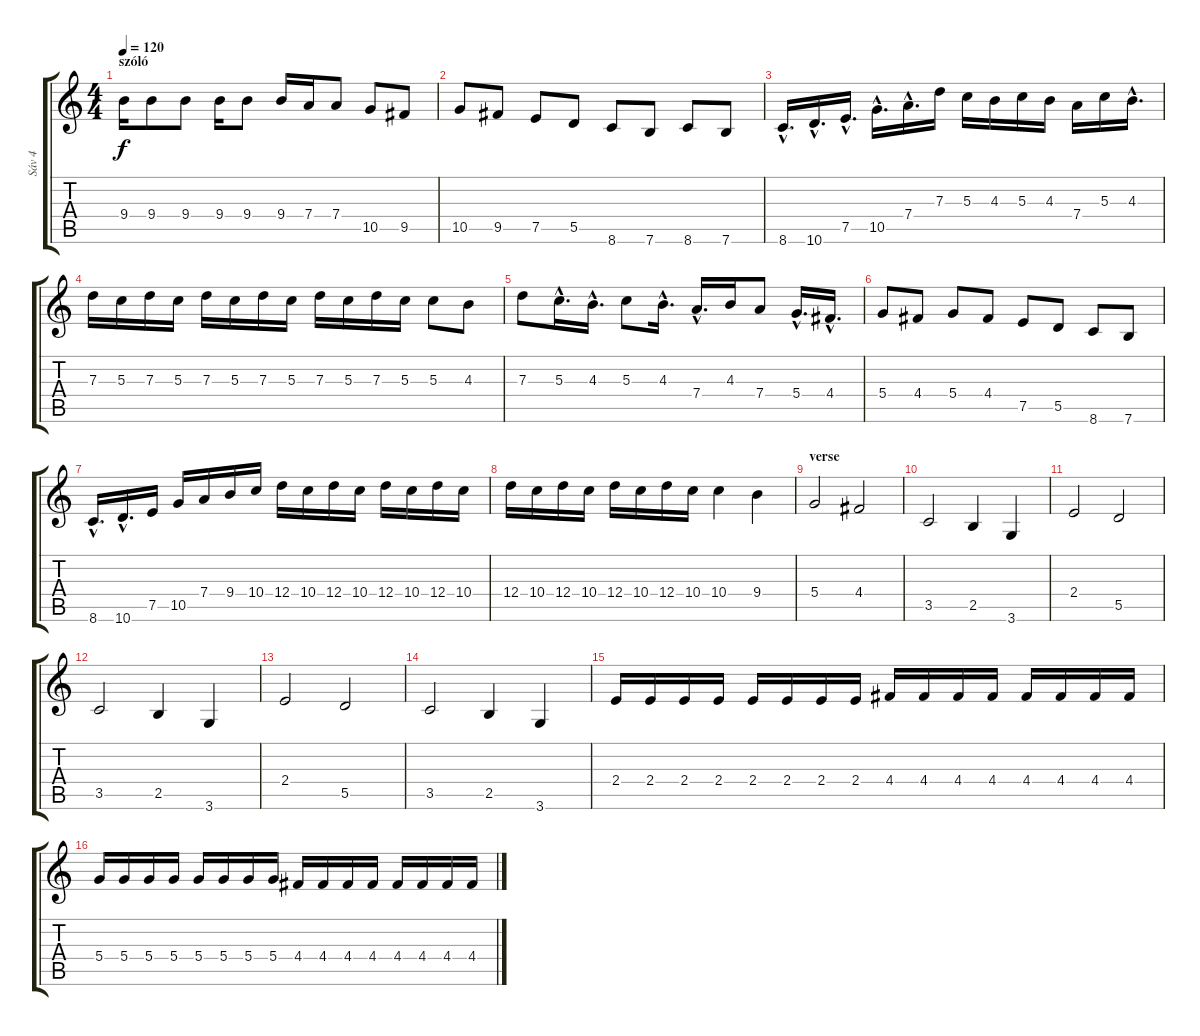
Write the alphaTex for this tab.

\track ("Sáv 4" "Sáv 4") {instrument distortionguitar}
\staff {score tabs}
\tuning (E4 B3 G3 D3 A2 E2) {hide}
\ts (4 4)
\section ("" "szóló")
\tempo 120
\clef g2
\ks c
9.4.16{dy f} 9.4.8 9.4.8 9.4.16 9.4.8 9.4.16 7.4.16 7.4.8 10.5.8 9.5.8 |
10.5.8 9.5.8 7.5.8 5.5.8 8.6.8 7.6.8 8.6.8 7.6.8 |
8.6{hac}.16{d} 10.6{hac}.16{d} 7.5{hac}.16{d} 10.5{hac}.16{d} 7.4{hac}.16{d} 7.3.16 5.3.16 4.3.16 5.3.16 4.3.16 7.4.16 5.3.16 4.3{hac}.16{d} |
7.3.16 5.3.16 7.3.16 5.3.16 7.3.16 5.3.16 7.3.16 5.3.16 7.3.16 5.3.16 7.3.16 5.3.16 5.3.8 4.3.8 |
7.3.8 5.3{hac}.16{d} 4.3{hac}.16{d} 5.3.8 4.3{hac}.16{d} 7.4{hac}.16{d} 4.3.16 7.4.8 5.4{hac}.16{d} 4.4{hac}.16{d} |
5.4.8 4.4.8 5.4.8 4.4.8 7.5.8 5.5.8 8.6.8 7.6.8 |
8.6{hac}.16{d} 10.6{hac}.16{d} 7.5.16 10.5.16 7.4.16 9.4.16 10.4.16 12.4.16 10.4.16 12.4.16 10.4.16 12.4.16 10.4.16 12.4.16 10.4.16 |
12.4.16 10.4.16 12.4.16 10.4.16 12.4.16 10.4.16 12.4.16 10.4.16 10.4.4 9.4.4 |
\section ("" "verse")
5.4.2 4.4.2 |
3.5.2 2.5.4 3.6.4 |
2.4.2 5.5.2 |
3.5.2 2.5.4 3.6.4 |
2.4.2 5.5.2 |
3.5.2 2.5.4 3.6.4 |
2.4.16 2.4.16 2.4.16 2.4.16 2.4.16 2.4.16 2.4.16 2.4.16 4.4.16 4.4.16 4.4.16 4.4.16 4.4.16 4.4.16 4.4.16 4.4.16 |
5.4.16 5.4.16 5.4.16 5.4.16 5.4.16 5.4.16 5.4.16 5.4.16 4.4.16 4.4.16 4.4.16 4.4.16 4.4.16 4.4.16 4.4.16 4.4.16
